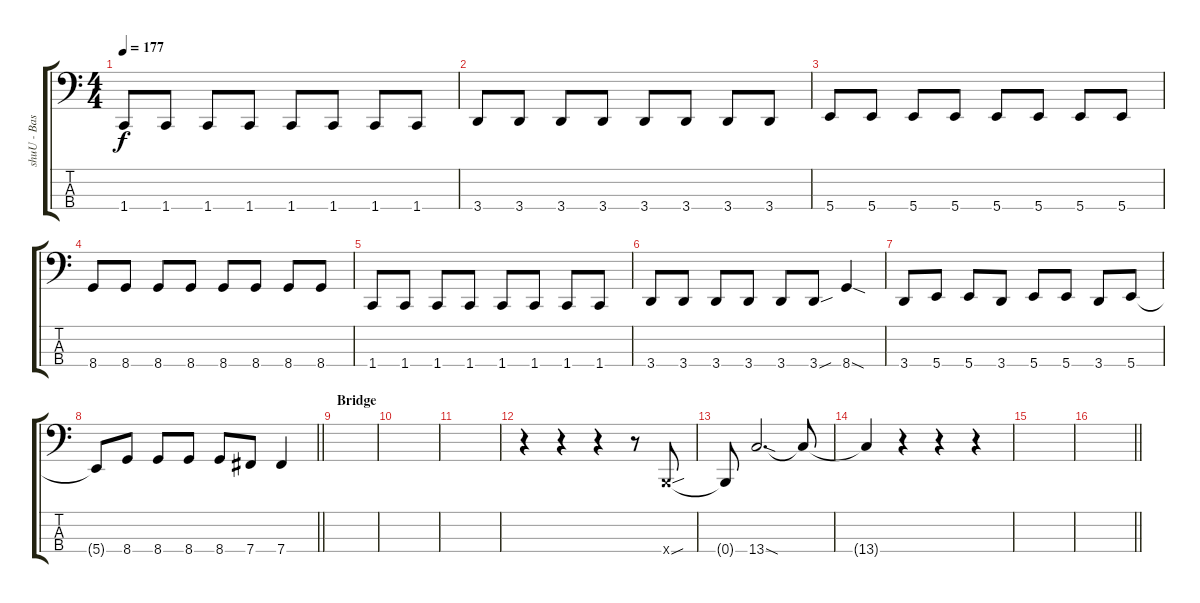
\track ("shuU - Bass" "shuU - Bas") {instrument electricbasspick}
\staff {score tabs}
\tuning (E2 B1 Gb1 B0) {hide}
\ts (4 4)
\section ("" "")
\tempo 177
\clef f4
\ks c
1.4.8{dy f} 1.4.8 1.4.8 1.4.8 1.4.8 1.4.8 1.4.8 1.4.8 |
3.4.8 3.4.8 3.4.8 3.4.8 3.4.8 3.4.8 3.4.8 3.4.8 |
5.4.8 5.4.8 5.4.8 5.4.8 5.4.8 5.4.8 5.4.8 5.4.8 |
8.4.8 8.4.8 8.4.8 8.4.8 8.4.8 8.4.8 8.4.8 8.4.8 |
1.4.8 1.4.8 1.4.8 1.4.8 1.4.8 1.4.8 1.4.8 1.4.8 |
3.4.8 3.4.8 3.4.8 3.4.8 3.4.8 3.4{sou}.8 8.4{sod}.4 |
3.4.8 5.4.8 5.4.8 3.4.8 5.4.8 5.4.8 3.4.8 5.4.8 |
\barLineRight lightlight
5.4{t}.8 8.4.8 8.4.8 8.4.8 8.4.8 7.4.8 7.4.4 |
\section ("" "Bridge")
|
|
|
r.4 r.4 r.4 r.8 0.4{sou x}.8 |
0.4{t}.8 13.4{sod}.2{d} 13.4{t}.8 |
13.4{t}.4 r.4 r.4 r.4 |
|
\barLineRight lightlight
